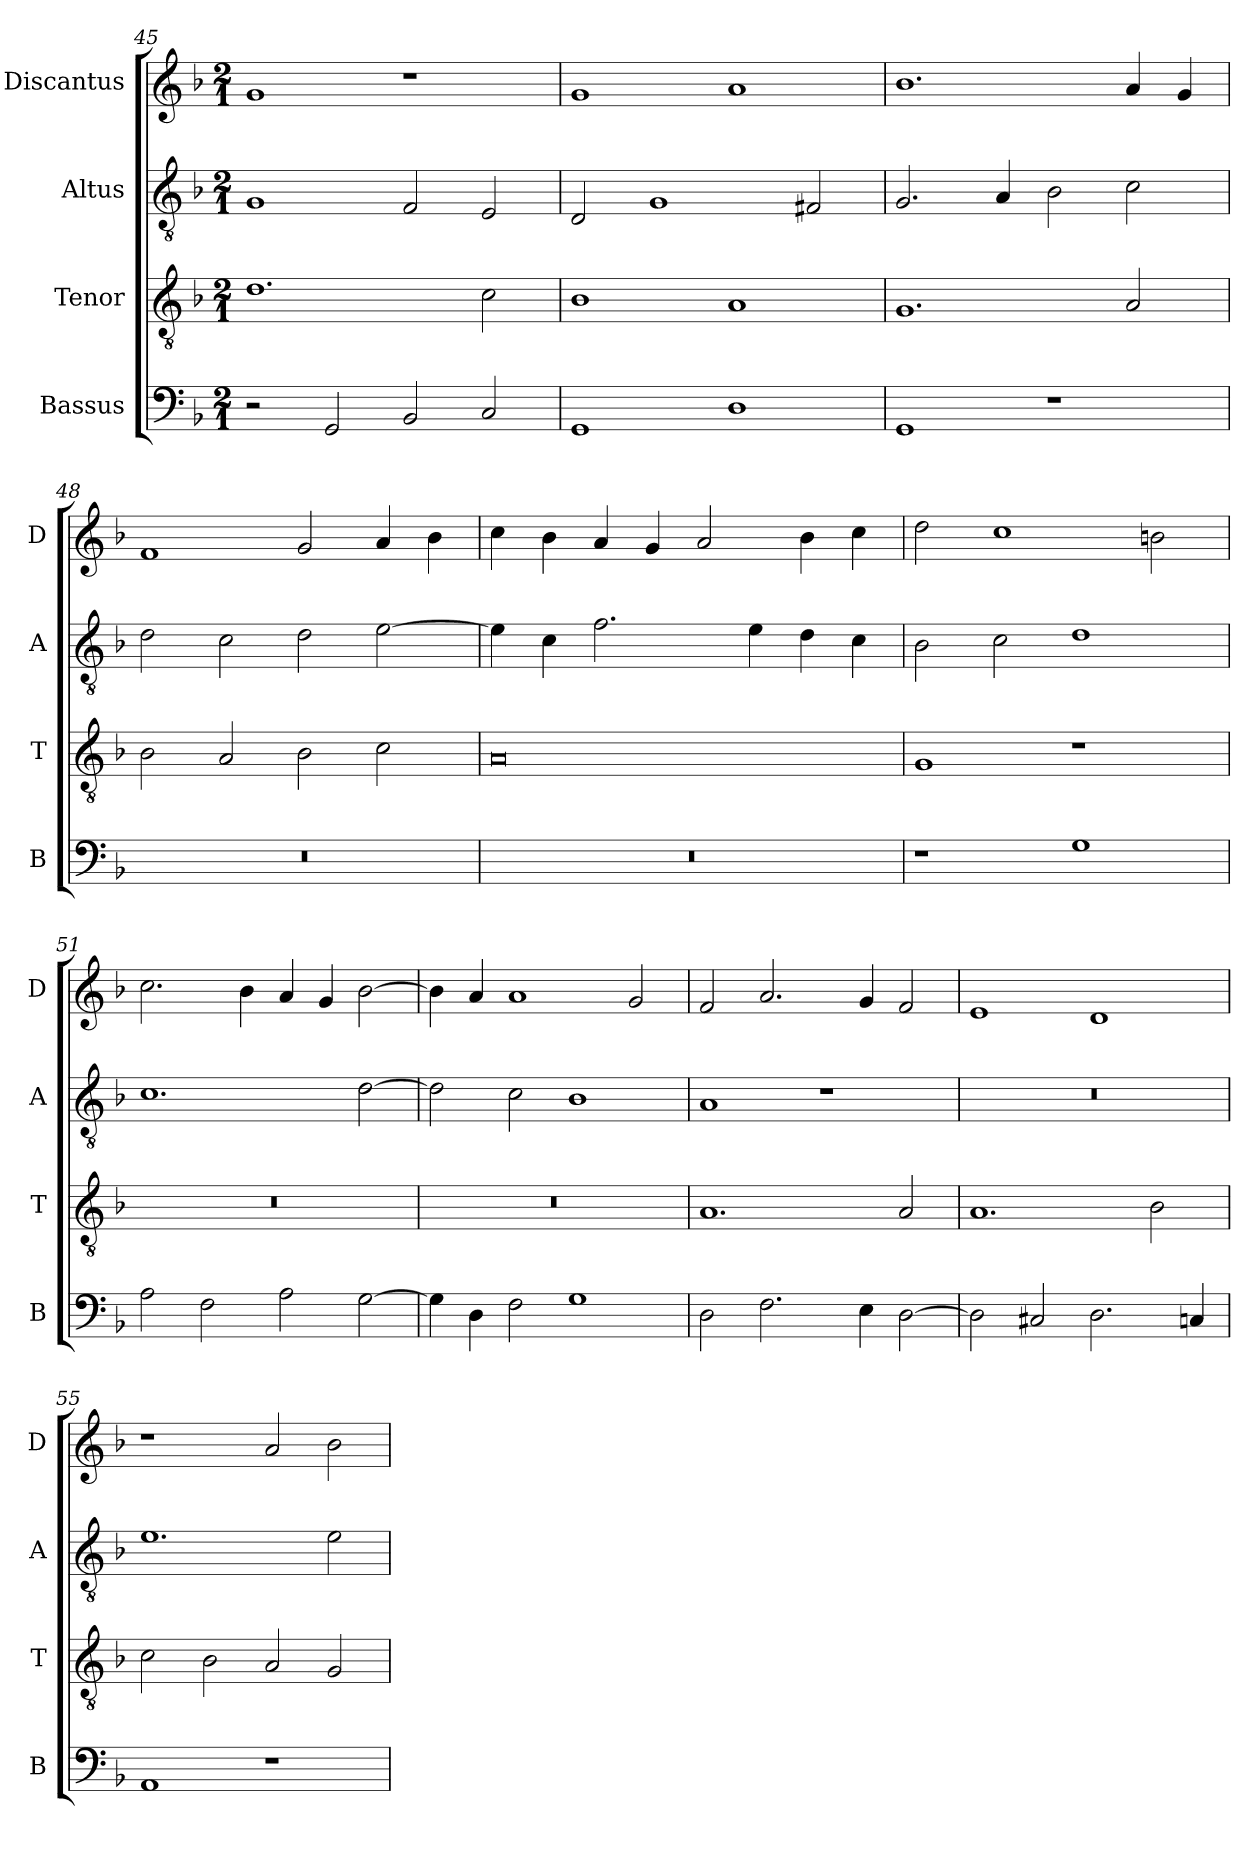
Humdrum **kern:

**kern	**kern	**kern	**kern
*part4	*part3	*part2	*part1
*staff4	*staff3	*staff2	*staff1
*I"Bassus	*I"Tenor	*I"Altus	*I"Discantus
*I'B	*I'T	*I'A	*I'D
*clefF4	*clefGv2	*clefGv2	*clefG2
*k[b-]	*k[b-]	*k[b-]	*k[b-]
*M2/1	*M2/1	*M2/1	*M2/1
=45	=45	=45	=45
2r	1.d	1G	1g
2GG	.	.	.
2BB-	.	2F	1r
2C	2c	2E	.
=46	=46	=46	=46
1GG	1B-	2D	1g
.	.	1G	.
1D	1A	.	1a
.	.	2F#X	.
=47	=47	=47	=47
1GG	1.G	2.G	1.b-
.	.	4A	.
1r	.	2B-	.
.	2A	2c	4a
.	.	.	4g
=48	=48	=48	=48
0r	2B-	2d	1f
.	2A	2c	.
.	2B-	2d	2g
.	2c	[2e	4a
.	.	.	4b-
=49	=49	=49	=49
0r	0A	4e]	4cc
.	.	4c	4b-
.	.	2.f	4a
.	.	.	4g
.	.	.	2a
.	.	4e	.
.	.	4d	4b-
.	.	4c	4cc
=50	=50	=50	=50
1r	1G	2B-	2dd
.	.	2c	1cc
1G	1r	1d	.
.	.	.	2bn
=51	=51	=51	=51
2A	0r	1.c	2.cc
2F	.	.	.
.	.	.	4b-
2A	.	.	4a
.	.	.	4g
[2G	.	[2d	[2b-
=52	=52	=52	=52
4G]	0r	2d]	4b-]
4D	.	.	4a
2F	.	2c	1a
1G	.	1B-	.
.	.	.	2g
=53	=53	=53	=53
2D	1.A	1A	2f
2.F	.	.	2.a
.	.	1r	.
4E	.	.	4g
[2D	2A	.	2f
=54	=54	=54	=54
2D]	1.A	0r	1e
2C#X	.	.	.
2.D	.	.	1d
.	2B-	.	.
4Cn	.	.	.
=55	=55	=55	=55
1AA	2c	1.e	1r
.	2B-	.	.
1r	2A	.	2a
.	2G	2e	2b-
=	=	=	=
*-	*-	*-	*-
